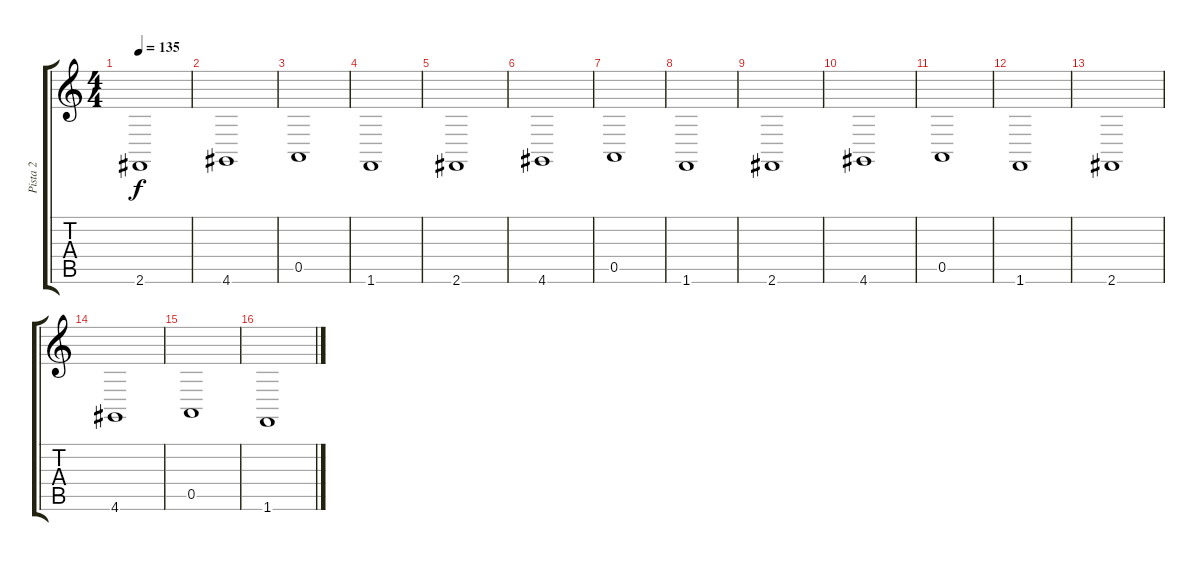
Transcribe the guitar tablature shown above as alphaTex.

\track ("Pista 2" "Pista 2") {instrument stringensemble1}
\staff {score tabs}
\tuning (E4 B3 G3 D3 A2 E2) {hide}
\ts (4 4)
\tempo 135
\clef g2
\ks c
2.6.1{dy f} |
4.6.1 |
0.5.1 |
1.6.1 |
2.6.1 |
4.6.1 |
0.5.1 |
1.6.1 |
2.6.1 |
4.6.1 |
0.5.1 |
1.6.1 |
2.6.1 |
4.6.1 |
0.5.1 |
1.6.1
